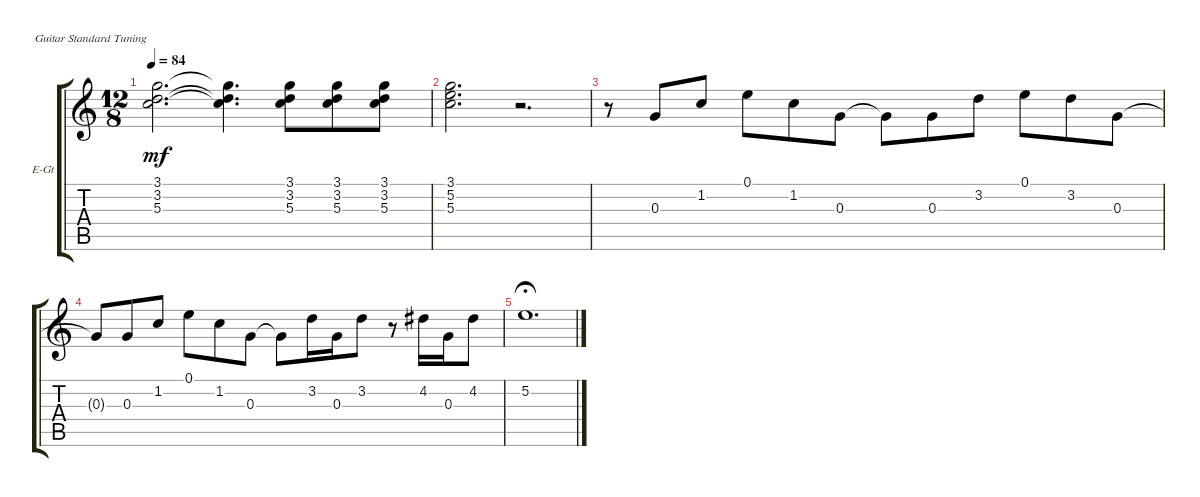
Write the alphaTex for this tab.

\defaultSystemsLayout 4
\bracketExtendMode groupsimilarinstruments
\firstSystemTrackNameOrientation horizontal
\otherSystemsTrackNameOrientation horizontal
\track ("Electric Guitar" "E-Gt") {instrument electricguitarclean}
\staff {score tabs}
\tuning (E4 B3 G3 D3 A2 E2)
\ts (12 8)
\tempo 84
\clef g2
\scale
0.333333
\ks c
(3.1 3.2 5.3).2{d dy mf} (3.1{t} 3.2{t} 5.3{t}).4{d} (3.1 3.2 5.3).8 (3.1 3.2 5.3).8 (3.1 3.2 5.3).8 |
\scale
0.333333 (5.3 5.2 3.1).2{d} r.2{d} |
\scale
0.333333 r.8 0.3.8 1.2.8 0.1.8 1.2.8 0.3.8 0.3{t}.8 0.3.8 3.2.8 0.1.8 3.2.8 0.3.8 |
\scale
0.333333 0.3{t}.8 0.3.8 1.2.8 0.1.8 1.2.8 0.3.8 0.3{t}.8 3.2.16 0.3.16 3.2.8 r.8 4.2.16 0.3.16 4.2.8 |
5.2.1{d fermata (medium 0.5)}
